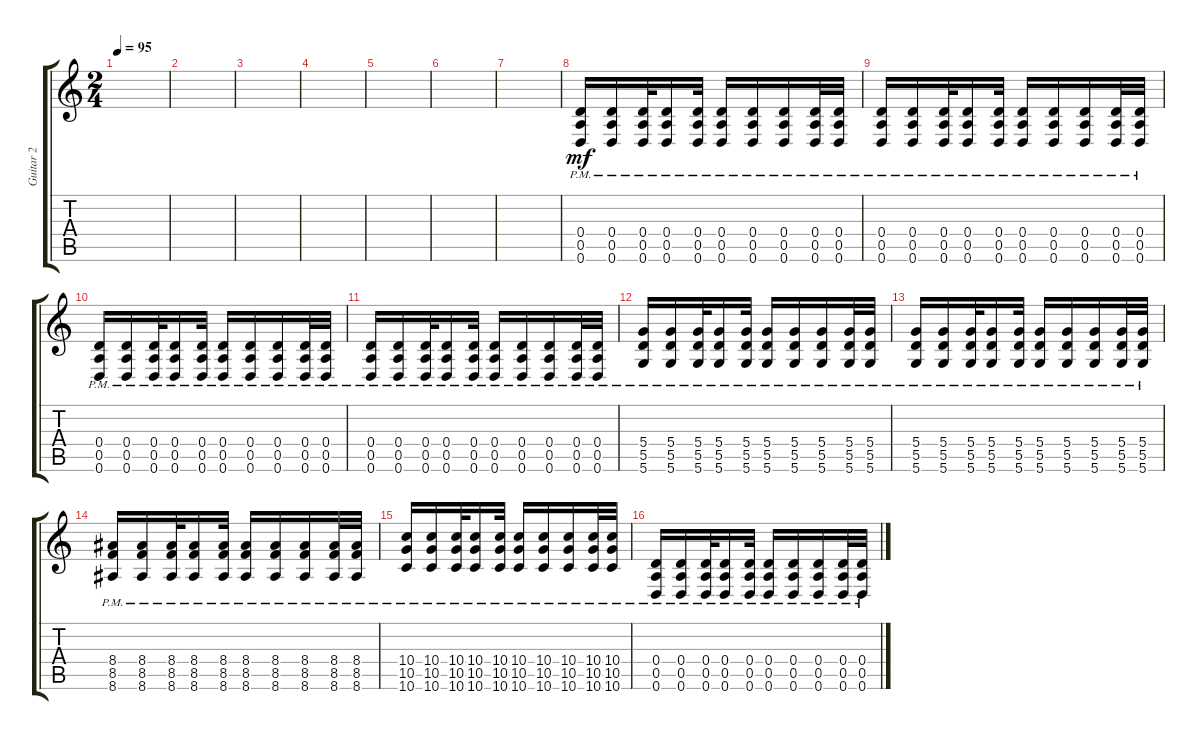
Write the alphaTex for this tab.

\track ("Guitar 2" "Guitar 2") {instrument distortionguitar}
\staff {score tabs}
\tuning (E4 B3 G3 D3 A2 D2) {hide}
\ts (2 4)
\tempo 95
\clef g2
\ks c
|
|
|
|
|
|
|
(0.4{pm} 0.5{pm} 0.6{pm}).16{dy mf} (0.4{pm} 0.5{pm} 0.6{pm}).16 (0.4{pm} 0.5{pm} 0.6{pm}).32 (0.4{pm} 0.5{pm} 0.6{pm}).16 (0.4{pm} 0.5{pm} 0.6{pm}).32 (0.4{pm} 0.5{pm} 0.6{pm}).16 (0.4{pm} 0.5{pm} 0.6{pm}).16 (0.4{pm} 0.5{pm} 0.6{pm}).16 (0.4{pm} 0.5{pm} 0.6{pm}).32 (0.4{pm} 0.5{pm} 0.6{pm}).32 |
(0.4{pm} 0.5{pm} 0.6{pm}).16 (0.4{pm} 0.5{pm} 0.6{pm}).16 (0.4{pm} 0.5{pm} 0.6{pm}).32 (0.4{pm} 0.5{pm} 0.6{pm}).16 (0.4{pm} 0.5{pm} 0.6{pm}).32 (0.4{pm} 0.5{pm} 0.6{pm}).16 (0.4{pm} 0.5{pm} 0.6{pm}).16 (0.4{pm} 0.5{pm} 0.6{pm}).16 (0.4{pm} 0.5{pm} 0.6{pm}).32 (0.4{pm} 0.5{pm} 0.6{pm}).32 |
(0.4{pm} 0.5{pm} 0.6{pm}).16 (0.4{pm} 0.5{pm} 0.6{pm}).16 (0.4{pm} 0.5{pm} 0.6{pm}).32 (0.4{pm} 0.5{pm} 0.6{pm}).16 (0.4{pm} 0.5{pm} 0.6{pm}).32 (0.4{pm} 0.5{pm} 0.6{pm}).16 (0.4{pm} 0.5{pm} 0.6{pm}).16 (0.4{pm} 0.5{pm} 0.6{pm}).16 (0.4{pm} 0.5{pm} 0.6{pm}).32 (0.4{pm} 0.5{pm} 0.6{pm}).32 |
(0.4{pm} 0.5{pm} 0.6{pm}).16 (0.4{pm} 0.5{pm} 0.6{pm}).16 (0.4{pm} 0.5{pm} 0.6{pm}).32 (0.4{pm} 0.5{pm} 0.6{pm}).16 (0.4{pm} 0.5{pm} 0.6{pm}).32 (0.4{pm} 0.5{pm} 0.6{pm}).16 (0.4{pm} 0.5{pm} 0.6{pm}).16 (0.4{pm} 0.5{pm} 0.6{pm}).16 (0.4{pm} 0.5{pm} 0.6{pm}).32 (0.4{pm} 0.5{pm} 0.6{pm}).32 |
(5.4{pm} 5.5{pm} 5.6{pm}).16 (5.4{pm} 5.5{pm} 5.6{pm}).16 (5.4{pm} 5.5{pm} 5.6{pm}).32 (5.4{pm} 5.5{pm} 5.6{pm}).16 (5.4{pm} 5.5{pm} 5.6{pm}).32 (5.4{pm} 5.5{pm} 5.6{pm}).16 (5.4{pm} 5.5{pm} 5.6{pm}).16 (5.4{pm} 5.5{pm} 5.6{pm}).16 (5.4{pm} 5.5{pm} 5.6{pm}).32 (5.4{pm} 5.5{pm} 5.6{pm}).32 |
(5.4{pm} 5.5{pm} 5.6{pm}).16 (5.4{pm} 5.5{pm} 5.6{pm}).16 (5.4{pm} 5.5{pm} 5.6{pm}).32 (5.4{pm} 5.5{pm} 5.6{pm}).16 (5.4{pm} 5.5{pm} 5.6{pm}).32 (5.4{pm} 5.5{pm} 5.6{pm}).16 (5.4{pm} 5.5{pm} 5.6{pm}).16 (5.4{pm} 5.5{pm} 5.6{pm}).16 (5.4{pm} 5.5{pm} 5.6{pm}).32 (5.4{pm} 5.5{pm} 5.6{pm}).32 |
(8.4{pm} 8.5{pm} 8.6{pm}).16 (8.4{pm} 8.5{pm} 8.6{pm}).16 (8.4{pm} 8.5{pm} 8.6{pm}).32 (8.4{pm} 8.5{pm} 8.6{pm}).16 (8.4{pm} 8.5{pm} 8.6{pm}).32 (8.4{pm} 8.5{pm} 8.6{pm}).16 (8.4{pm} 8.5{pm} 8.6{pm}).16 (8.4{pm} 8.5{pm} 8.6{pm}).16 (8.4{pm} 8.5{pm} 8.6{pm}).32 (8.4{pm} 8.5{pm} 8.6{pm}).32 |
(10.4{pm} 10.5{pm} 10.6{pm}).16 (10.4{pm} 10.5{pm} 10.6{pm}).16 (10.4{pm} 10.5{pm} 10.6{pm}).32 (10.4{pm} 10.5{pm} 10.6{pm}).16 (10.4{pm} 10.5{pm} 10.6{pm}).32 (10.4{pm} 10.5{pm} 10.6{pm}).16 (10.4{pm} 10.5{pm} 10.6{pm}).16 (10.4{pm} 10.5{pm} 10.6{pm}).16 (10.4{pm} 10.5{pm} 10.6{pm}).32 (10.4{pm} 10.5{pm} 10.6{pm}).32 |
(0.4{pm} 0.5{pm} 0.6{pm}).16 (0.4{pm} 0.5{pm} 0.6{pm}).16 (0.4{pm} 0.5{pm} 0.6{pm}).32 (0.4{pm} 0.5{pm} 0.6{pm}).16 (0.4{pm} 0.5{pm} 0.6{pm}).32 (0.4{pm} 0.5{pm} 0.6{pm}).16 (0.4{pm} 0.5{pm} 0.6{pm}).16 (0.4{pm} 0.5{pm} 0.6{pm}).16 (0.4{pm} 0.5{pm} 0.6{pm}).32 (0.4{pm} 0.5{pm} 0.6{pm}).32
